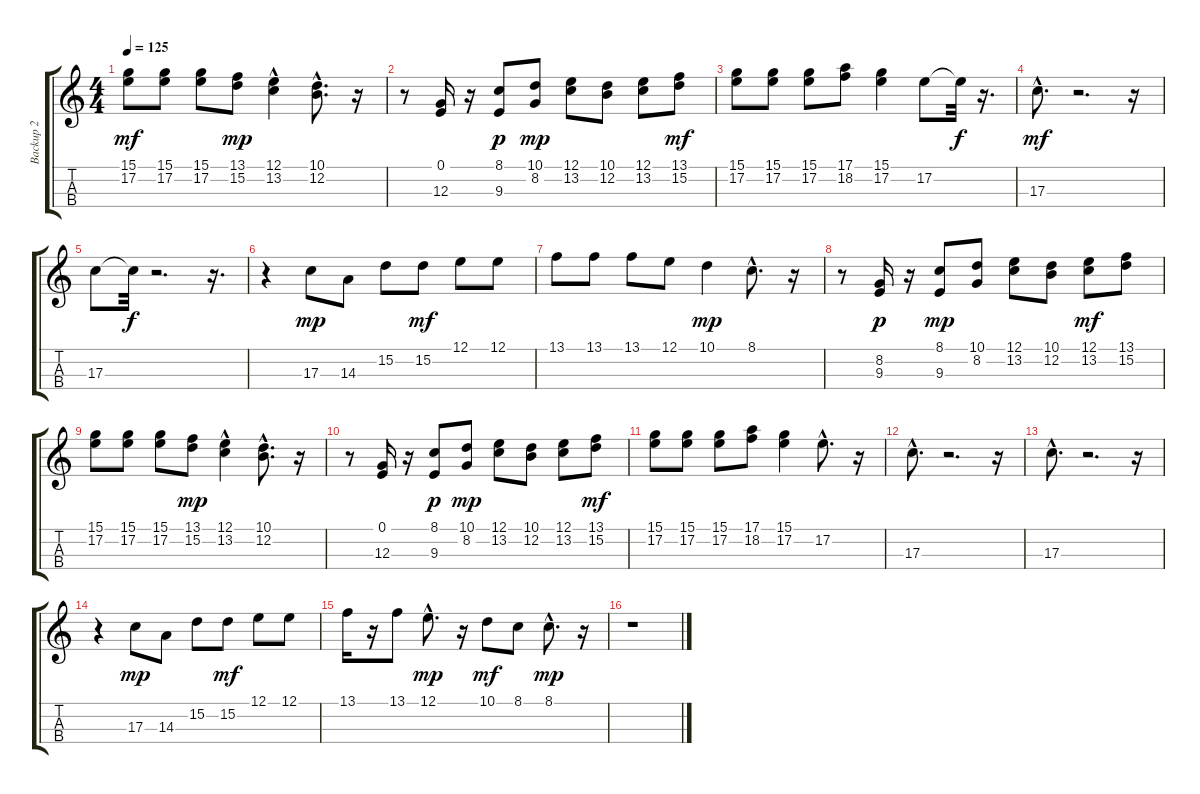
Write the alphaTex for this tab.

\track ("Backup 2" "Backup 2") {instrument clarinet}
\staff {score tabs}
\tuning (E4 B3 G3 D3) {hide}
\ts (4 4)
\tempo 125
\clef g2
\ks c
(15.1 17.2).8{dy mf} (15.1 17.2).8 (15.1 17.2).8 (13.1 15.2).8{dy mp} (12.1 13.2{hac}).4 (10.1{hac} 12.2{hac}).8{d volume 12} r.16 |
r.8 (0.1 12.3).16{volume 10} r.16 (8.1 9.3).8{dy p} (10.1 8.2).8{dy mp} (12.1 13.2).8 (10.1 12.2).8 (12.1 13.2).8 (13.1 15.2).8{dy mf} |
(15.1 17.2).8 (15.1 17.2).8 (15.1 17.2).8 (17.1 18.2).8 (15.1 17.2).4 17.2.8{volume 12} 17.2{t}.32{dy f} r.16{d} |
17.3{hac}.8{d dy mf volume 11} r.2{d} r.16 |
17.3.8{volume 11} 17.3{t}.32{dy f} r.2{d} r.16{d} |
r.4 17.3.8{dy mp volume 12} 14.3.8 15.2.8 15.2.8{dy mf} 12.1.8 12.1.8 |
13.1.8 13.1.8 13.1.8 12.1.8 10.1.4{dy mp} 8.1{hac}.8{d} r.16 |
r.8 (8.2 9.3).16{dy p volume 11} r.16 (8.1 9.3).8{dy mp volume 12} (10.1 8.2).8 (12.1 13.2).8 (10.1 12.2).8 (12.1 13.2).8{dy mf} (13.1 15.2).8 |
(15.1 17.2).8 (15.1 17.2).8 (15.1 17.2).8 (13.1 15.2).8{dy mp} (12.1 13.2{hac}).4{volume 11} (10.1{hac} 12.2{hac}).8{d volume 11} r.16 |
r.8 (0.1 12.3).16{volume 8} r.16 (8.1 9.3).8{dy p volume 12} (10.1 8.2).8{dy mp volume 12} (12.1 13.2).8 (10.1 12.2).8 (12.1 13.2).8 (13.1 15.2).8{dy mf} |
(15.1 17.2).8 (15.1 17.2).8 (15.1 17.2).8 (17.1 18.2).8 (15.1 17.2).4{volume 12} 17.2{hac}.8{d volume 11} r.16 |
17.3{hac}.8{d volume 10} r.2{d} r.16 |
17.3{hac}.8{d volume 10} r.2{d} r.16 |
r.4 17.3.8{dy mp volume 10} 14.3.8{volume 11} 15.2.8{volume 12} 15.2.8{dy mf volume 12} 12.1.8 12.1.8 |
13.1.16 r.16 13.1.8 12.1{hac}.8{d dy mp} r.16 10.1.8{dy mf volume 11} 8.1.8{volume 12} 8.1{hac}.8{d dy mp volume 12} r.16 |
r.1
